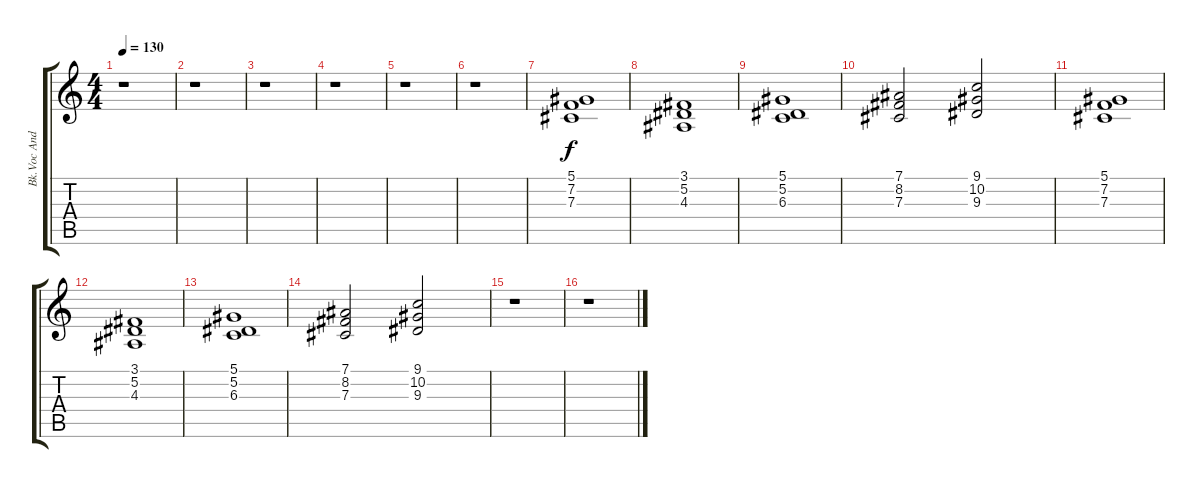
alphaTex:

\track ("Bk.Voc And Keys " "Bk.Voc And") {instrument choiraahs}
\staff {score tabs}
\tuning (Eb4 Bb3 Gb3 Db3 Ab2 Eb2) {hide}
\ts (4 4)
\tempo 130
\clef g2
\ks c
r.1{dy f} |
r.1 |
r.1 |
r.1 |
r.1 |
r.1 |
(5.1 7.2 7.3).1{instrument synthstrings1} |
(3.1 5.2 4.3).1 |
(5.1 5.2 6.3).1{instrument synthstrings1} |
(7.1 8.2 7.3).2 (9.1 10.2 9.3).2 |
(5.1 7.2 7.3).1{instrument synthstrings1} |
(3.1 5.2 4.3).1 |
(5.1 5.2 6.3).1{instrument synthstrings1} |
(7.1 8.2 7.3).2 (9.1 10.2 9.3).2 |
r.1 |
r.1
